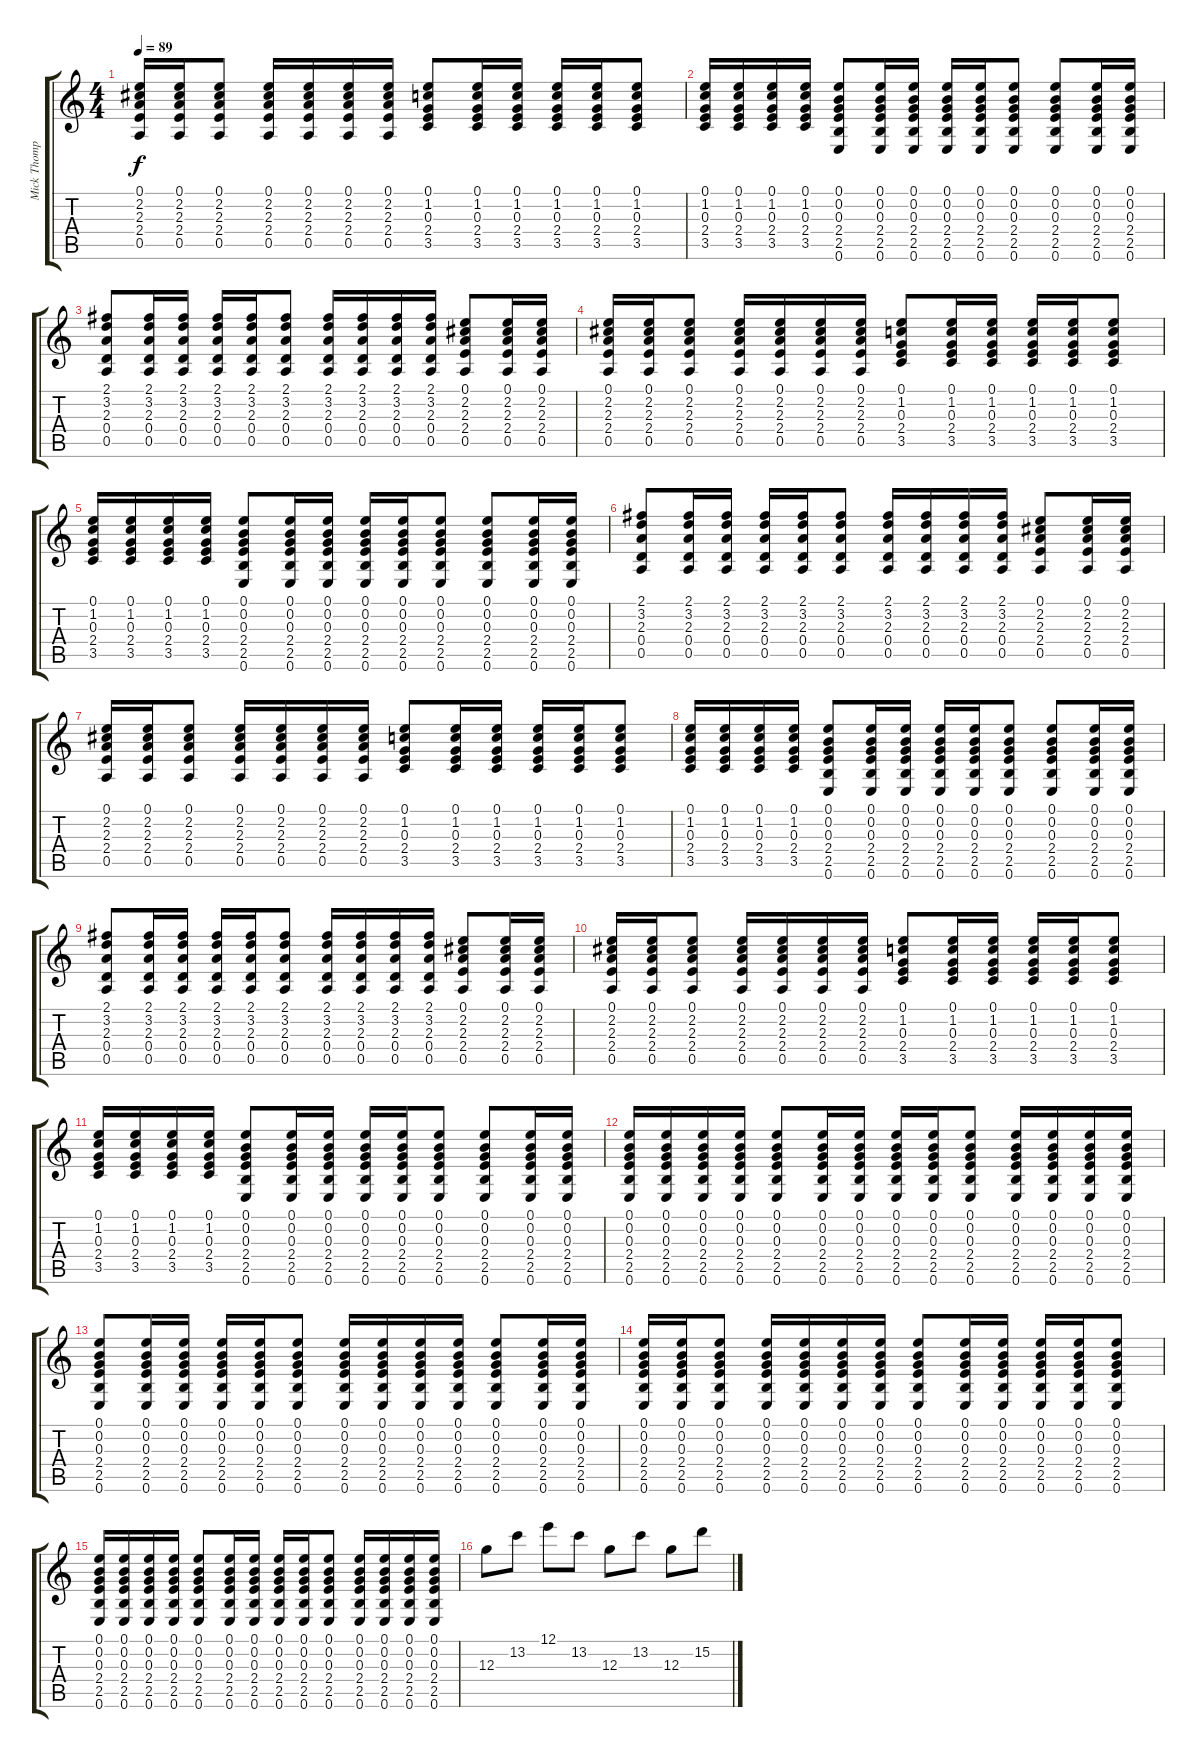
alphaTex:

\track ("Mick Thompson" "Mick Thomp") {instrument acousticguitarsteel}
\staff {score tabs}
\tuning (E4 B3 G3 D3 A2 E2) {hide}
\ts (4 4)
\tempo 89
\clef g2
\ks c
(0.1 2.2 2.3 2.4 0.5).16{dy f} (0.1 2.2 2.3 2.4 0.5).16 (0.1 2.2 2.3 2.4 0.5).8 (0.1 2.2 2.3 2.4 0.5).16 (0.1 2.2 2.3 2.4 0.5).16 (0.1 2.2 2.3 2.4 0.5).16 (0.1 2.2 2.3 2.4 0.5).16 (0.1 1.2 0.3 2.4 3.5).8 (0.1 1.2 0.3 2.4 3.5).16 (0.1 1.2 0.3 2.4 3.5).16 (0.1 1.2 0.3 2.4 3.5).16 (0.1 1.2 0.3 2.4 3.5).16 (0.1 1.2 0.3 2.4 3.5).8 |
(0.1 1.2 0.3 2.4 3.5).16 (0.1 1.2 0.3 2.4 3.5).16 (0.1 1.2 0.3 2.4 3.5).16 (0.1 1.2 0.3 2.4 3.5).16 (0.1 0.2 0.3 2.4 2.5 0.6).8 (0.1 0.2 0.3 2.4 2.5 0.6).16 (0.1 0.2 0.3 2.4 2.5 0.6).16 (0.1 0.2 0.3 2.4 2.5 0.6).16 (0.1 0.2 0.3 2.4 2.5 0.6).16 (0.1 0.2 0.3 2.4 2.5 0.6).8 (0.1 0.2 0.3 2.4 2.5 0.6).8 (0.1 0.2 0.3 2.4 2.5 0.6).16 (0.1 0.2 0.3 2.4 2.5 0.6).16 |
(2.1 3.2 2.3 0.4 0.5).8 (2.1 3.2 2.3 0.4 0.5).16 (2.1 3.2 2.3 0.4 0.5).16 (2.1 3.2 2.3 0.4 0.5).16 (2.1 3.2 2.3 0.4 0.5).16 (2.1 3.2 2.3 0.4 0.5).8 (2.1 3.2 2.3 0.4 0.5).16 (2.1 3.2 2.3 0.4 0.5).16 (2.1 3.2 2.3 0.4 0.5).16 (2.1 3.2 2.3 0.4 0.5).16 (0.1 2.2 2.3 2.4 0.5).8 (0.1 2.2 2.3 2.4 0.5).16 (0.1 2.2 2.3 2.4 0.5).16 |
(0.1 2.2 2.3 2.4 0.5).16 (0.1 2.2 2.3 2.4 0.5).16 (0.1 2.2 2.3 2.4 0.5).8 (0.1 2.2 2.3 2.4 0.5).16 (0.1 2.2 2.3 2.4 0.5).16 (0.1 2.2 2.3 2.4 0.5).16 (0.1 2.2 2.3 2.4 0.5).16 (0.1 1.2 0.3 2.4 3.5).8 (0.1 1.2 0.3 2.4 3.5).16 (0.1 1.2 0.3 2.4 3.5).16 (0.1 1.2 0.3 2.4 3.5).16 (0.1 1.2 0.3 2.4 3.5).16 (0.1 1.2 0.3 2.4 3.5).8 |
(0.1 1.2 0.3 2.4 3.5).16 (0.1 1.2 0.3 2.4 3.5).16 (0.1 1.2 0.3 2.4 3.5).16 (0.1 1.2 0.3 2.4 3.5).16 (0.1 0.2 0.3 2.4 2.5 0.6).8 (0.1 0.2 0.3 2.4 2.5 0.6).16 (0.1 0.2 0.3 2.4 2.5 0.6).16 (0.1 0.2 0.3 2.4 2.5 0.6).16 (0.1 0.2 0.3 2.4 2.5 0.6).16 (0.1 0.2 0.3 2.4 2.5 0.6).8 (0.1 0.2 0.3 2.4 2.5 0.6).8 (0.1 0.2 0.3 2.4 2.5 0.6).16 (0.1 0.2 0.3 2.4 2.5 0.6).16 |
(2.1 3.2 2.3 0.4 0.5).8 (2.1 3.2 2.3 0.4 0.5).16 (2.1 3.2 2.3 0.4 0.5).16 (2.1 3.2 2.3 0.4 0.5).16 (2.1 3.2 2.3 0.4 0.5).16 (2.1 3.2 2.3 0.4 0.5).8 (2.1 3.2 2.3 0.4 0.5).16 (2.1 3.2 2.3 0.4 0.5).16 (2.1 3.2 2.3 0.4 0.5).16 (2.1 3.2 2.3 0.4 0.5).16 (0.1 2.2 2.3 2.4 0.5).8 (0.1 2.2 2.3 2.4 0.5).16 (0.1 2.2 2.3 2.4 0.5).16 |
(0.1 2.2 2.3 2.4 0.5).16 (0.1 2.2 2.3 2.4 0.5).16 (0.1 2.2 2.3 2.4 0.5).8 (0.1 2.2 2.3 2.4 0.5).16 (0.1 2.2 2.3 2.4 0.5).16 (0.1 2.2 2.3 2.4 0.5).16 (0.1 2.2 2.3 2.4 0.5).16 (0.1 1.2 0.3 2.4 3.5).8 (0.1 1.2 0.3 2.4 3.5).16 (0.1 1.2 0.3 2.4 3.5).16 (0.1 1.2 0.3 2.4 3.5).16 (0.1 1.2 0.3 2.4 3.5).16 (0.1 1.2 0.3 2.4 3.5).8 |
(0.1 1.2 0.3 2.4 3.5).16 (0.1 1.2 0.3 2.4 3.5).16 (0.1 1.2 0.3 2.4 3.5).16 (0.1 1.2 0.3 2.4 3.5).16 (0.1 0.2 0.3 2.4 2.5 0.6).8 (0.1 0.2 0.3 2.4 2.5 0.6).16 (0.1 0.2 0.3 2.4 2.5 0.6).16 (0.1 0.2 0.3 2.4 2.5 0.6).16 (0.1 0.2 0.3 2.4 2.5 0.6).16 (0.1 0.2 0.3 2.4 2.5 0.6).8 (0.1 0.2 0.3 2.4 2.5 0.6).8 (0.1 0.2 0.3 2.4 2.5 0.6).16 (0.1 0.2 0.3 2.4 2.5 0.6).16 |
(2.1 3.2 2.3 0.4 0.5).8 (2.1 3.2 2.3 0.4 0.5).16 (2.1 3.2 2.3 0.4 0.5).16 (2.1 3.2 2.3 0.4 0.5).16 (2.1 3.2 2.3 0.4 0.5).16 (2.1 3.2 2.3 0.4 0.5).8 (2.1 3.2 2.3 0.4 0.5).16 (2.1 3.2 2.3 0.4 0.5).16 (2.1 3.2 2.3 0.4 0.5).16 (2.1 3.2 2.3 0.4 0.5).16 (0.1 2.2 2.3 2.4 0.5).8 (0.1 2.2 2.3 2.4 0.5).16 (0.1 2.2 2.3 2.4 0.5).16 |
(0.1 2.2 2.3 2.4 0.5).16 (0.1 2.2 2.3 2.4 0.5).16 (0.1 2.2 2.3 2.4 0.5).8 (0.1 2.2 2.3 2.4 0.5).16 (0.1 2.2 2.3 2.4 0.5).16 (0.1 2.2 2.3 2.4 0.5).16 (0.1 2.2 2.3 2.4 0.5).16 (0.1 1.2 0.3 2.4 3.5).8 (0.1 1.2 0.3 2.4 3.5).16 (0.1 1.2 0.3 2.4 3.5).16 (0.1 1.2 0.3 2.4 3.5).16 (0.1 1.2 0.3 2.4 3.5).16 (0.1 1.2 0.3 2.4 3.5).8 |
(0.1 1.2 0.3 2.4 3.5).16 (0.1 1.2 0.3 2.4 3.5).16 (0.1 1.2 0.3 2.4 3.5).16 (0.1 1.2 0.3 2.4 3.5).16 (0.1 0.2 0.3 2.4 2.5 0.6).8 (0.1 0.2 0.3 2.4 2.5 0.6).16 (0.1 0.2 0.3 2.4 2.5 0.6).16 (0.1 0.2 0.3 2.4 2.5 0.6).16 (0.1 0.2 0.3 2.4 2.5 0.6).16 (0.1 0.2 0.3 2.4 2.5 0.6).8 (0.1 0.2 0.3 2.4 2.5 0.6).8 (0.1 0.2 0.3 2.4 2.5 0.6).16 (0.1 0.2 0.3 2.4 2.5 0.6).16 |
(0.1 0.2 0.3 2.4 2.5 0.6).16 (0.1 0.2 0.3 2.4 2.5 0.6).16 (0.1 0.2 0.3 2.4 2.5 0.6).16 (0.1 0.2 0.3 2.4 2.5 0.6).16 (0.1 0.2 0.3 2.4 2.5 0.6).8 (0.1 0.2 0.3 2.4 2.5 0.6).16 (0.1 0.2 0.3 2.4 2.5 0.6).16 (0.1 0.2 0.3 2.4 2.5 0.6).16 (0.1 0.2 0.3 2.4 2.5 0.6).16 (0.1 0.2 0.3 2.4 2.5 0.6).8 (0.1 0.2 0.3 2.4 2.5 0.6).16 (0.1 0.2 0.3 2.4 2.5 0.6).16 (0.1 0.2 0.3 2.4 2.5 0.6).16 (0.1 0.2 0.3 2.4 2.5 0.6).16 |
(0.1 0.2 0.3 2.4 2.5 0.6).8 (0.1 0.2 0.3 2.4 2.5 0.6).16 (0.1 0.2 0.3 2.4 2.5 0.6).16 (0.1 0.2 0.3 2.4 2.5 0.6).16 (0.1 0.2 0.3 2.4 2.5 0.6).16 (0.1 0.2 0.3 2.4 2.5 0.6).8 (0.1 0.2 0.3 2.4 2.5 0.6).16 (0.1 0.2 0.3 2.4 2.5 0.6).16 (0.1 0.2 0.3 2.4 2.5 0.6).16 (0.1 0.2 0.3 2.4 2.5 0.6).16 (0.1 0.2 0.3 2.4 2.5 0.6).8 (0.1 0.2 0.3 2.4 2.5 0.6).16 (0.1 0.2 0.3 2.4 2.5 0.6).16 |
(0.1 0.2 0.3 2.4 2.5 0.6).16 (0.1 0.2 0.3 2.4 2.5 0.6).16 (0.1 0.2 0.3 2.4 2.5 0.6).8 (0.1 0.2 0.3 2.4 2.5 0.6).16 (0.1 0.2 0.3 2.4 2.5 0.6).16 (0.1 0.2 0.3 2.4 2.5 0.6).16 (0.1 0.2 0.3 2.4 2.5 0.6).16 (0.1 0.2 0.3 2.4 2.5 0.6).8 (0.1 0.2 0.3 2.4 2.5 0.6).16 (0.1 0.2 0.3 2.4 2.5 0.6).16 (0.1 0.2 0.3 2.4 2.5 0.6).16 (0.1 0.2 0.3 2.4 2.5 0.6).16 (0.1 0.2 0.3 2.4 2.5 0.6).8 |
(0.1 0.2 0.3 2.4 2.5 0.6).16 (0.1 0.2 0.3 2.4 2.5 0.6).16 (0.1 0.2 0.3 2.4 2.5 0.6).16 (0.1 0.2 0.3 2.4 2.5 0.6).16 (0.1 0.2 0.3 2.4 2.5 0.6).8 (0.1 0.2 0.3 2.4 2.5 0.6).16 (0.1 0.2 0.3 2.4 2.5 0.6).16 (0.1 0.2 0.3 2.4 2.5 0.6).16 (0.1 0.2 0.3 2.4 2.5 0.6).16 (0.1 0.2 0.3 2.4 2.5 0.6).8 (0.1 0.2 0.3 2.4 2.5 0.6).16 (0.1 0.2 0.3 2.4 2.5 0.6).16 (0.1 0.2 0.3 2.4 2.5 0.6).16 (0.1 0.2 0.3 2.4 2.5 0.6).16 |
12.3.8 13.2.8 12.1.8 13.2.8 12.3.8 13.2.8 12.3.8 15.2.8
